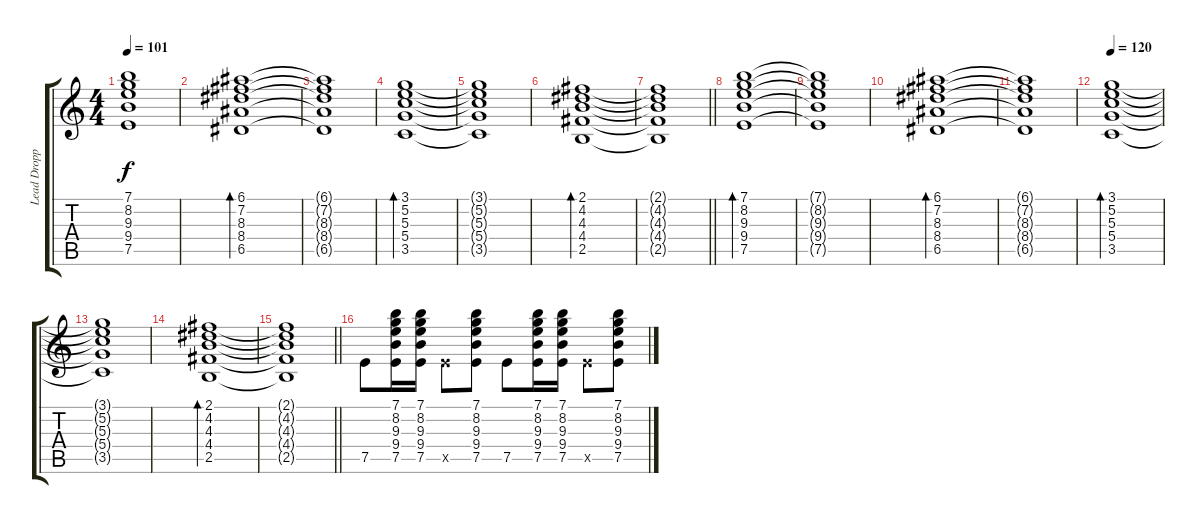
\track ("Lead Dropped D " "Lead Dropp") {instrument distortionguitar}
\staff {score tabs}
\tuning (E4 B3 G3 D3 A2 D2) {hide}
\ts (4 4)
\tempo 101
\clef g2
\ks c
(7.1{t} 8.2{t} 9.3{t} 9.4{t} 7.5{t}).1{dy f} |
(6.1 7.2 8.3 8.4 6.5).1{bd 240} |
(6.1{t} 7.2{t} 8.3{t} 8.4{t} 6.5{t}).1 |
(3.1 5.2 5.3 5.4 3.5).1{bd 240} |
(3.1{t} 5.2{t} 5.3{t} 5.4{t} 3.5{t}).1 |
(2.1 4.2 4.3 4.4 2.5).1{bd 240} |
\barLineRight lightlight
(2.1{t} 4.2{t} 4.3{t} 4.4{t} 2.5{t}).1 |
(7.1 8.2 9.3 9.4 7.5).1{bd 240} |
(7.1{t} 8.2{t} 9.3{t} 9.4{t} 7.5{t}).1 |
(6.1 7.2 8.3 8.4 6.5).1{bd 240} |
(6.1{t} 7.2{t} 8.3{t} 8.4{t} 6.5{t}).1 |
\tempo 120
(3.1 5.2 5.3 5.4 3.5).1{bd 240} |
(3.1{t} 5.2{t} 5.3{t} 5.4{t} 3.5{t}).1 |
(2.1 4.2 4.3 4.4 2.5).1{bd 240} |
\barLineRight lightlight
(2.1{t} 4.2{t} 4.3{t} 4.4{t} 2.5{t}).1 |
7.5.8 (7.1 8.2 9.3 9.4 7.5).16 (7.1 8.2 9.3 9.4 7.5).16 7.5{x}.8 (7.1 8.2 9.3 9.4 7.5).8 7.5.8 (7.1 8.2 9.3 9.4 7.5).16 (7.1 8.2 9.3 9.4 7.5).16 7.5{x}.8 (7.1 8.2 9.3 9.4 7.5).8
